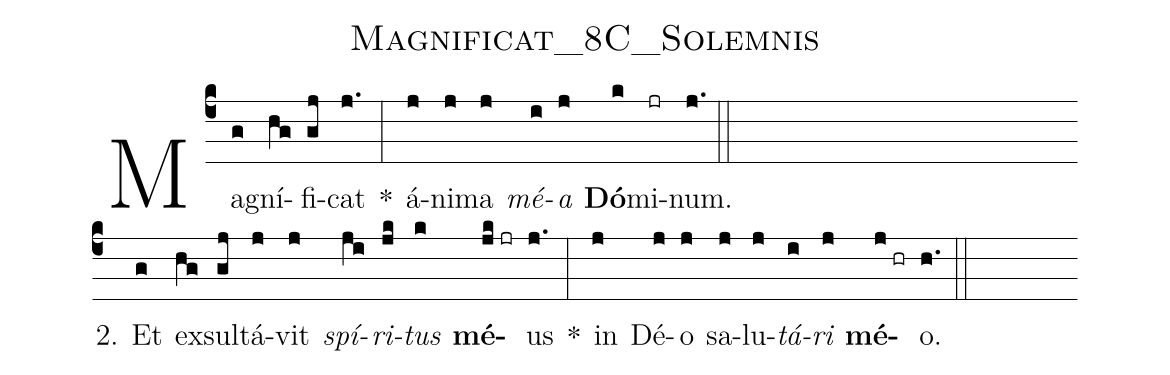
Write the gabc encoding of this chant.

name:Magnificat_8C_Solemnis;
%%
(c4) Ma(g)gní(hg)fi(gj)cat(j.) *(:) á(j)ni(j)ma(j) <i>mé</i>(i)<i>a</i>(j) <b>Dó</b>(k)mi(jr)num.(j.) (::) (Z-)
2. Et(g) ex(hg)sul(gj)tá(j)vit(j)  <i>spí</i>(ji)<i>ri</i>(jk)<i>tus</i>(k) <b>mé</b>(jk//jr)us(j.) *(:) in(j) Dé(j)o(j) sa(j)lu(j)<i>tá</i>(i)<i>ri</i>(j) <b>mé</b>(j//hr)o.(h.) (::)
